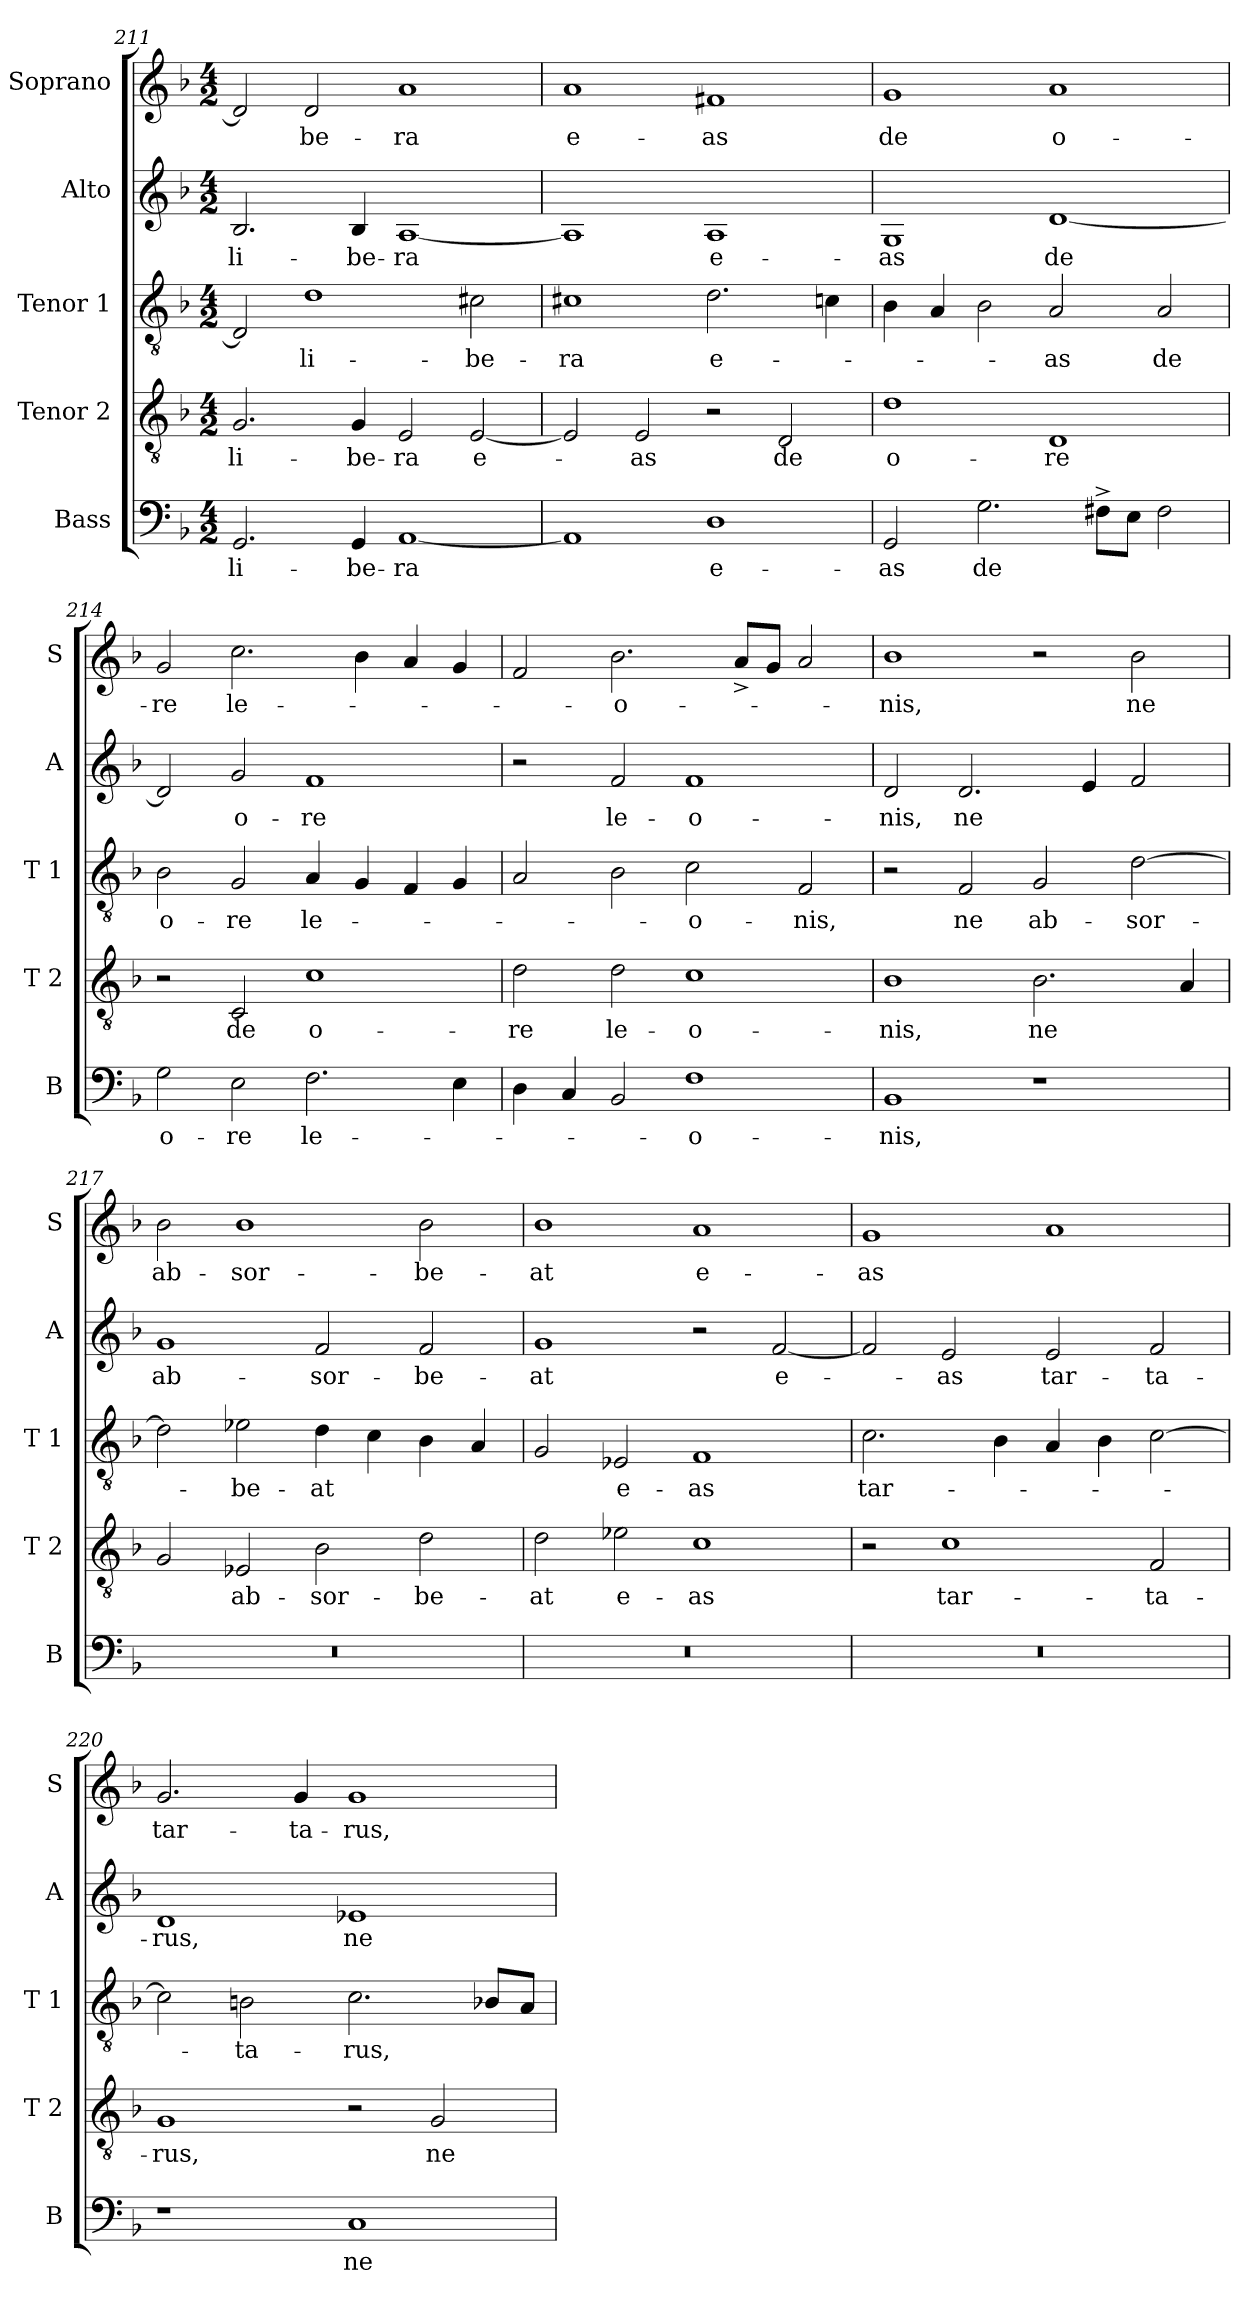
**kern	**text	**kern	**text	**kern	**text	**kern	**text	**kern	**text
*part5	*part5	*part4	*part4	*part3	*part3	*part2	*part2	*part1	*part1
*staff5	*staff5	*staff4	*staff4	*staff3	*staff3	*staff2	*staff2	*staff1	*staff1
*I"Bass	*	*I"Tenor 2	*	*I"Tenor 1	*	*I"Alto	*	*I"Soprano	*
*I'B	*	*I'T 2	*	*I'T 1	*	*I'A	*	*I'S	*
*clefF4	*	*clefGv2	*	*clefGv2	*	*clefG2	*	*clefG2	*
*k[b-]	*	*k[b-]	*	*k[b-]	*	*k[b-]	*	*k[b-]	*
*F:	*	*F:	*	*F:	*	*F:	*	*F:	*
*M4/2	*	*M4/2	*	*M4/2	*	*M4/2	*	*M4/2	*
=211	=211	=211	=211	=211	=211	=211	=211	=211	=211
!	!LO:LY:b:cj	!	!LO:LY:b:cj	!	!	!	!LO:LY:b:cj	!	!
2.GG/	li-	2.G/	li-	2D/]	.	2.B-/	li-	2d/]	.
!	!	!	!	!	!LO:LY:b:rj	!	!	!	!LO:LY:b:cj
.	.	.	.	1d	li-	.	.	2d/	-be-
!	!LO:LY:b:cj	!	!LO:LY:b:cj	!	!	!	!LO:LY:b:cj	!	!
4GG/	-be-	4G/	-be-	.	.	4B-/	-be-	.	.
!	!LO:LY:b:cj	!	!LO:LY:b:cj	!	!	!	!LO:LY:b:cj	!	!LO:LY:b:cj
[<1AA	-ra	2E/	-ra	.	.	[<1A	-ra	1a	-ra
!	!	!	!LO:LY:b:cj	!	!LO:LY:b:cj	!	!	!	!
.	.	[<2E/	e-	2c#X\	-be-	.	.	.	.
=212	=212	=212	=212	=212	=212	=212	=212	=212	=212
!	!	!	!	!	!LO:LY:b:cj	!	!	!	!LO:LY:b:rj
1AA]	.	2E/]	.	1c#X	-ra	1A]	.	1a	e-
!	!	!	!LO:LY:b:cj	!	!	!	!	!	!
.	.	2E/	-as	.	.	.	.	.	.
!	!LO:LY:b:rj	!	!	!	!LO:LY:b:cj	!	!LO:LY:b:rj	!	!LO:LY:b:cj
1D	e-	2r	.	2.d\	e-	1A	e-	1f#X	-as
!	!	!	!LO:LY:b:cj	!	!	!	!	!	!
.	.	2D/	de	.	.	.	.	.	.
.	.	.	.	4cn\	.	.	.	.	.
=213	=213	=213	=213	=213	=213	=213	=213	=213	=213
!	!LO:LY:b:cj	!	!LO:LY:b:rj	!	!	!	!LO:LY:b:cj	!	!LO:LY:b:cj
2GG/	-as	1d	o-	4B-\	.	1G	-as	1g	de
.	.	.	.	4A/	.	.	.	.	.
!	!LO:LY:b:cj	!	!	!	!	!	!	!	!
2.G\	de	.	.	2B-\	.	.	.	.	.
!	!	!	!LO:LY:b:cj	!	!LO:LY:b:cj	!	!LO:LY:b:cj	!	!LO:LY:b:rj
.	.	1D	-re	2A/	-as	[<1d	de	1a	o-
8F#X^<\L	.	.	.	.	.	.	.	.	.
8E\J	.	.	.	.	.	.	.	.	.
!	!	!	!	!	!LO:LY:b:cj	!	!	!	!
2F#\	.	.	.	2A/	de	.	.	.	.
=214	=214	=214	=214	=214	=214	=214	=214	=214	=214
!	!LO:LY:b:cj	!	!	!	!LO:LY:b:cj	!	!	!	!LO:LY:b:cj
2G\	o-	2r	.	2B-\	o-	2d/]	.	2g/	-re
!	!LO:LY:b:cj	!	!LO:LY:b:cj	!	!LO:LY:b:cj	!	!LO:LY:b:cj	!	!LO:LY:b:cj
2E\	-re	2C/	de	2G/	-re	2g/	o-	2.cc\	le-
!	!LO:LY:b:cj	!	!LO:LY:b:rj	!	!LO:LY:b:cj	!	!LO:LY:b:cj	!	!
2.F\	le-	1c	o-	4A/	le-	1f	-re	.	.
.	.	.	.	4G/	.	.	.	4b-\	.
.	.	.	.	4F/	.	.	.	4a/	.
4E\	.	.	.	4G/	.	.	.	4g/	.
!!LO:LB:g=z
=215	=215	=215	=215	=215	=215	=215	=215	=215	=215
!	!	!	!LO:LY:b:cj	!	!	!	!	!	!
4D\	.	2d\	-re	2A/	.	2r	.	2f/	.
4C/	.	.	.	.	.	.	.	.	.
!	!	!	!LO:LY:b:cj	!	!	!	!LO:LY:b:cj	!	!LO:LY:b:cj
2BB-/	.	2d\	le-	2B-\	.	2f/	le-	2.b-\	-o-
!	!LO:LY:b:rj	!	!LO:LY:b:rj	!	!LO:LY:b:cj	!	!LO:LY:b:rj	!	!
1F	-o-	1c	-o-	2c\	-o-	1f	-o-	.	.
.	.	.	.	.	.	.	.	8a^>/L	.
.	.	.	.	.	.	.	.	8g/J	.
!	!	!	!	!	!LO:LY:b:cj	!	!	!	!
.	.	.	.	2F/	-nis,	.	.	2a/	.
=216	=216	=216	=216	=216	=216	=216	=216	=216	=216
!	!LO:LY:b:cj	!	!LO:LY:b:cj	!	!	!	!LO:LY:b:cj	!	!LO:LY:b:cj
1BB-	-nis,	1B-	-nis,	2r	.	2d/	-nis,	1b-	-nis,
!	!	!	!	!	!LO:LY:b:cj	!	!LO:LY:b:cj	!	!
.	.	.	.	2F/	ne	2.d/	ne	.	.
!	!	!	!LO:LY:b:cj	!	!LO:LY:b:cj	!	!	!	!
1r	.	2.B-\	ne	2G/	ab-	.	.	2r	.
.	.	.	.	.	.	4e/	.	.	.
!	!	!	!	!	!LO:LY:b:cj	!	!	!	!LO:LY:b:cj
.	.	.	.	[>2d\	-sor-	2f/	.	2b-\	ne
.	.	4A/	.	.	.	.	.	.	.
=217	=217	=217	=217	=217	=217	=217	=217	=217	=217
!LO:N:vis=1	!	!	!	!	!	!	!LO:LY:b:cj	!	!LO:LY:b:cj
0r	.	2G/	.	2d\]	.	1g	ab-	2b-\	ab-
!	!	!	!LO:LY:b:cj	!	!LO:LY:b:cj	!	!	!	!LO:LY:b:cj
.	.	2E-X/	ab-	2e-X\	-be-	.	.	1b-	-sor-
!	!	!	!LO:LY:b:cj	!	!LO:LY:b:cj	!	!LO:LY:b:cj	!	!
.	.	2B-\	-sor-	4d\	-at	2f/	-sor-	.	.
.	.	.	.	4c\	.	.	.	.	.
!	!	!	!LO:LY:b:cj	!	!	!	!LO:LY:b:cj	!	!LO:LY:b:cj
.	.	2d\	-be-	4B-\	.	2f/	-be-	2b-\	-be-
.	.	.	.	4A/	.	.	.	.	.
=218	=218	=218	=218	=218	=218	=218	=218	=218	=218
!LO:N:vis=1	!	!	!LO:LY:b:cj	!	!	!	!LO:LY:b:cj	!	!LO:LY:b:cj
0r	.	2d\	-at	2G/	.	1g	-at	1b-	-at
!	!	!	!LO:LY:b:cj	!	!LO:LY:b:cj	!	!	!	!
.	.	2e-X\	e-	2E-X/	e-	.	.	.	.
!	!	!	!LO:LY:b:cj	!	!LO:LY:b:cj	!	!	!	!LO:LY:b:rj
.	.	1c	-as	1F	-as	2r	.	1a	e-
!	!	!	!	!	!	!	!LO:LY:b:cj	!	!
.	.	.	.	.	.	[<2f/	e-	.	.
=219	=219	=219	=219	=219	=219	=219	=219	=219	=219
!LO:N:vis=1	!	!	!	!	!LO:LY:b:cj	!	!	!	!LO:LY:b:cj
0r	.	2r	.	2.c\	tar-	2f/]	.	1g	-as
!	!	!	!LO:LY:b:cj	!	!	!	!LO:LY:b:cj	!	!
.	.	1c	tar-	.	.	2e/	-as	.	.
.	.	.	.	4B-\	.	.	.	.	.
!	!	!	!	!	!	!	!LO:LY:b:cj	!	!
.	.	.	.	4A/	.	2e/	tar-	1a	.
.	.	.	.	4B-\	.	.	.	.	.
!	!	!	!LO:LY:b:cj	!	!	!	!LO:LY:b:cj	!	!
.	.	2F/	-ta-	[<2c\	.	2f/	-ta-	.	.
!!LO:LB:g=z
=220	=220	=220	=220	=220	=220	=220	=220	=220	=220
!	!	!	!LO:LY:b:cj	!	!	!	!LO:LY:b:cj	!	!LO:LY:b:cj
1r	.	1G	-rus,	2c\]	.	1d	-rus,	2.g/	tar-
!	!	!	!	!	!LO:LY:b:cj	!	!	!	!
.	.	.	.	2Bn\	-ta-	.	.	.	.
!	!	!	!	!	!	!	!	!	!LO:LY:b
.	.	.	.	.	.	.	.	4g/	-ta-
!	!LO:LY:b:cj	!	!	!	!LO:LY:b	!	!LO:LY:b:cj	!	!LO:LY:b:rj
1C	ne	2r	.	2.c\	-rus,	1e-X	ne	1g	-rus,
!	!	!	!LO:LY:b:cj	!	!	!	!	!	!
.	.	2G/	ne	.	.	.	.	.	.
.	.	.	.	8B-X/L	.	.	.	.	.
.	.	.	.	8A/J	.	.	.	.	.
=	=	=	=	=	=	=	=	=	=
*-	*-	*-	*-	*-	*-	*-	*-	*-	*-
